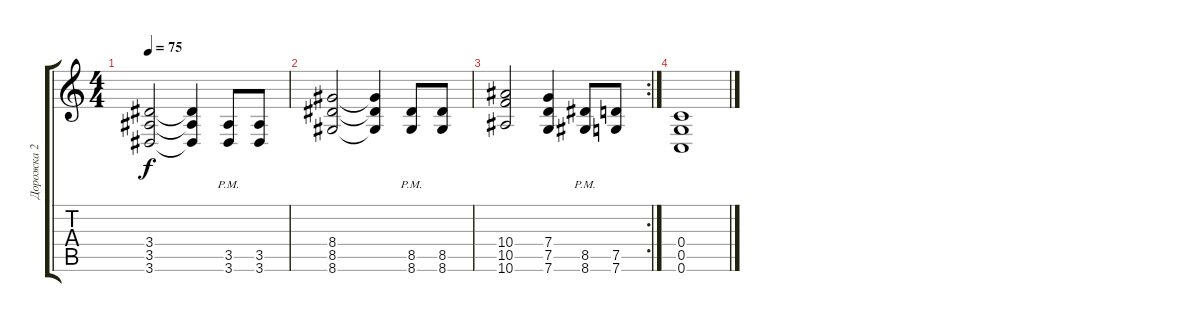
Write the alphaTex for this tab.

\track ("Дорожка 2" "Дорожка 2") {instrument overdrivenguitar}
\staff {score tabs}
\tuning (D4 A3 F3 C3 G2 C2) {hide}
\ts (4 4)
\tempo 75
\clef g2
\ks c
(3.4 3.5 3.6).2{dy f} (3.4{t} 3.5{t} 3.6{t}).4 (3.5 3.6{pm}).8 (3.5 3.6).8 |
(8.4 8.5 8.6).2 (8.4{t} 8.5{t} 8.6{t}).4 (8.5 8.6{pm}).8 (8.5 8.6).8 |
\rc 2
(10.4 10.5 10.6).2 (7.4 7.5 7.6).4 (8.5 8.6{pm}).8 (7.5 7.6).8 |
(0.4 0.5 0.6).1
